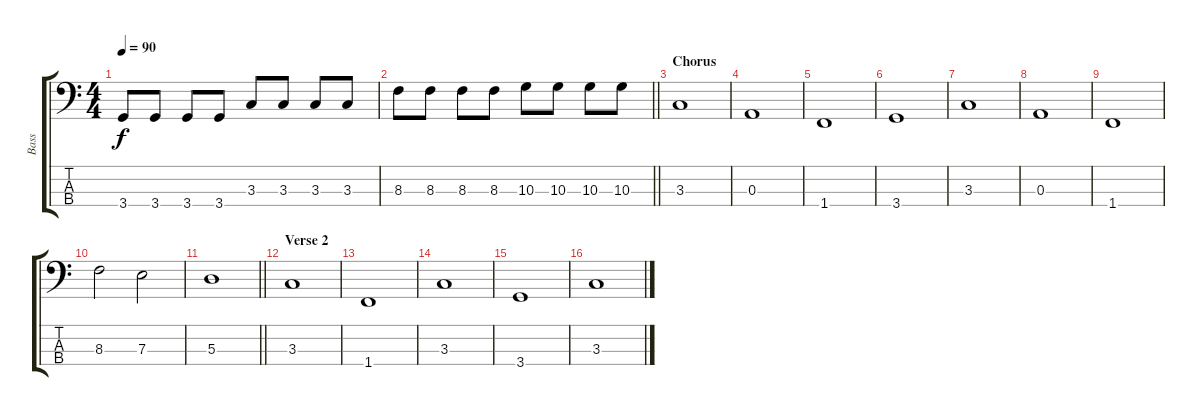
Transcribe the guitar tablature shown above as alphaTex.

\track ("Bass" "Bass") {instrument electricbassfinger}
\staff {score tabs}
\tuning (G2 D2 A1 E1) {hide}
\ts (4 4)
\tempo 90
\clef f4
\ks c
3.4.8{dy f} 3.4.8 3.4.8 3.4.8 3.3.8 3.3.8 3.3.8 3.3.8 |
\barLineRight lightlight
8.3.8 8.3.8 8.3.8 8.3.8 10.3.8 10.3.8 10.3.8 10.3.8 |
\section ("" "Chorus")
3.3.1 |
0.3.1 |
1.4.1 |
3.4.1 |
3.3.1 |
0.3.1 |
1.4.1 |
8.3.2 7.3.2 |
\barLineRight lightlight
5.3.1 |
\section ("" "Verse 2")
3.3.1 |
1.4.1 |
3.3.1 |
3.4.1 |
3.3.1
